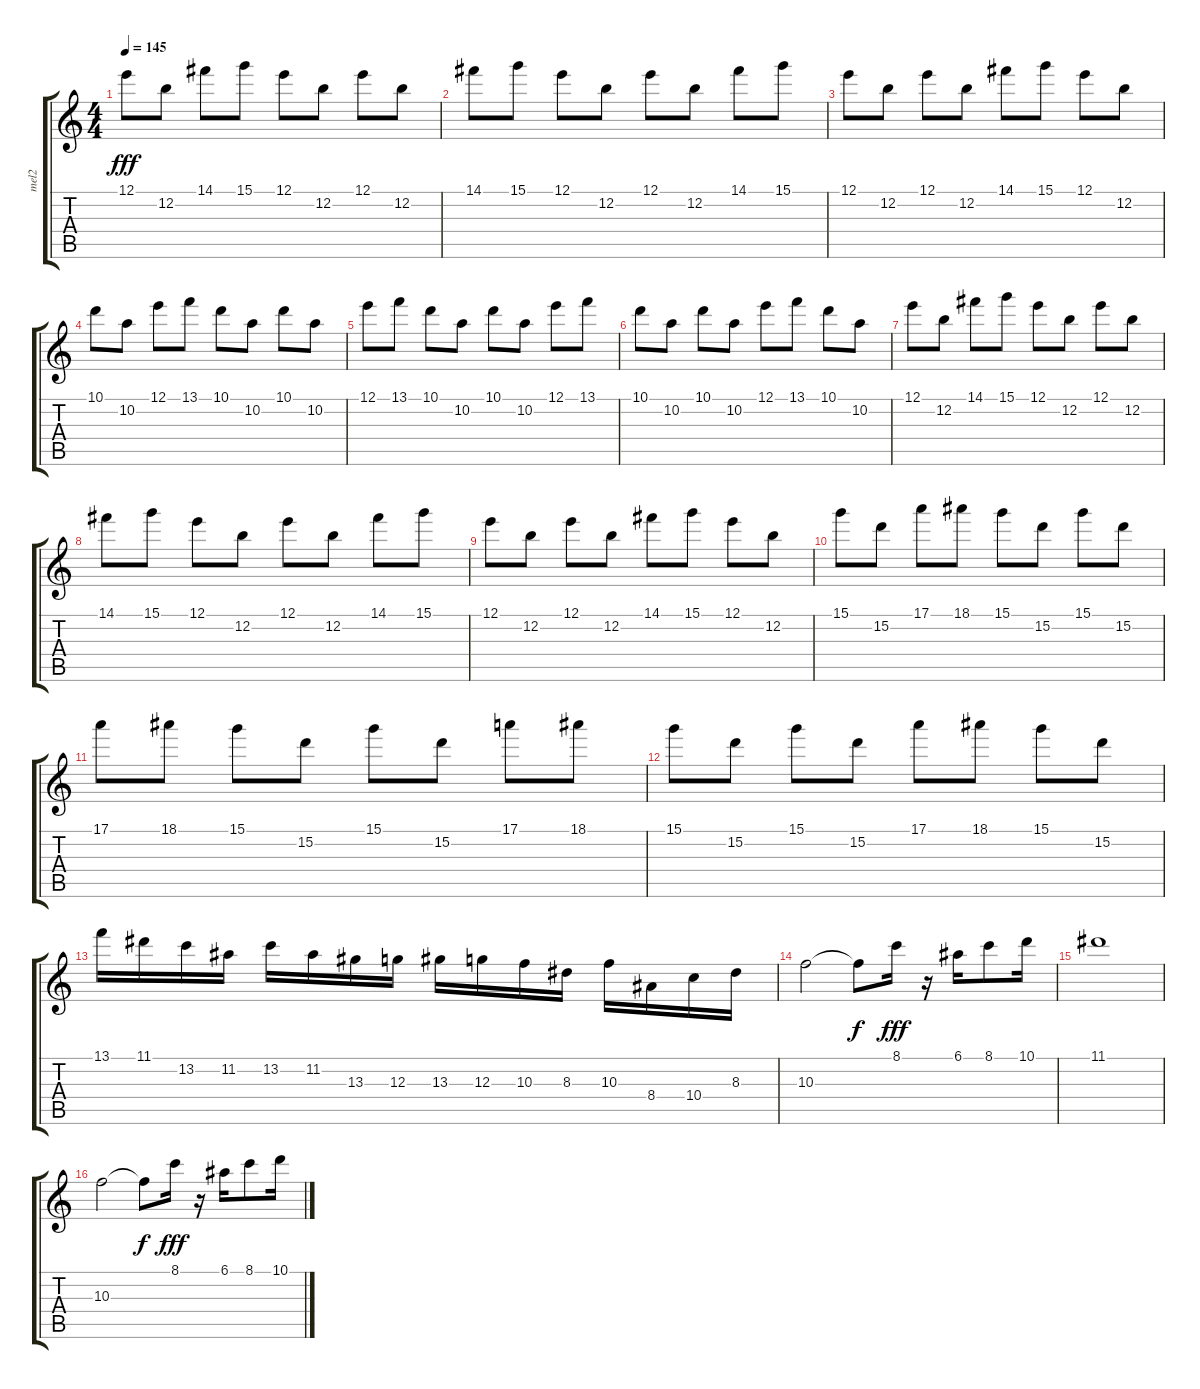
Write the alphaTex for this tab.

\track ("mel2" "mel2") {instrument overdrivenguitar}
\staff {score tabs}
\tuning (E4 B3 G3 D3 A2 E2) {hide}
\ts (4 4)
\tempo 145
\clef g2
\ks c
12.1.8{dy fff} 12.2.8 14.1.8 15.1.8 12.1.8 12.2.8 12.1.8 12.2.8 |
14.1.8 15.1.8 12.1.8 12.2.8 12.1.8 12.2.8 14.1.8 15.1.8 |
12.1.8 12.2.8 12.1.8 12.2.8 14.1.8 15.1.8 12.1.8 12.2.8 |
10.1.8 10.2.8 12.1.8 13.1.8 10.1.8 10.2.8 10.1.8 10.2.8 |
12.1.8 13.1.8 10.1.8 10.2.8 10.1.8 10.2.8 12.1.8 13.1.8 |
10.1.8 10.2.8 10.1.8 10.2.8 12.1.8 13.1.8 10.1.8 10.2.8 |
12.1.8 12.2.8 14.1.8 15.1.8 12.1.8 12.2.8 12.1.8 12.2.8 |
14.1.8 15.1.8 12.1.8 12.2.8 12.1.8 12.2.8 14.1.8 15.1.8 |
12.1.8 12.2.8 12.1.8 12.2.8 14.1.8 15.1.8 12.1.8 12.2.8 |
15.1.8 15.2.8 17.1.8 18.1.8 15.1.8 15.2.8 15.1.8 15.2.8 |
17.1.8 18.1.8 15.1.8 15.2.8 15.1.8 15.2.8 17.1.8 18.1.8 |
15.1.8 15.2.8 15.1.8 15.2.8 17.1.8 18.1.8 15.1.8 15.2.8 |
13.1.16 11.1.16 13.2.16 11.2.16 13.2.16 11.2.16 13.3.16 12.3.16 13.3.16 12.3.16 10.3.16 8.3.16 10.3.16 8.4.16 10.4.16 8.3.16 |
10.3.2 10.3{t}.8{dy f} 8.1.16{dy fff} r.16 6.1.16 8.1.8 10.1.16 |
11.1.1 |
10.3.2 10.3{t}.8{dy f} 8.1.16{dy fff} r.16 6.1.16 8.1.8 10.1.16
